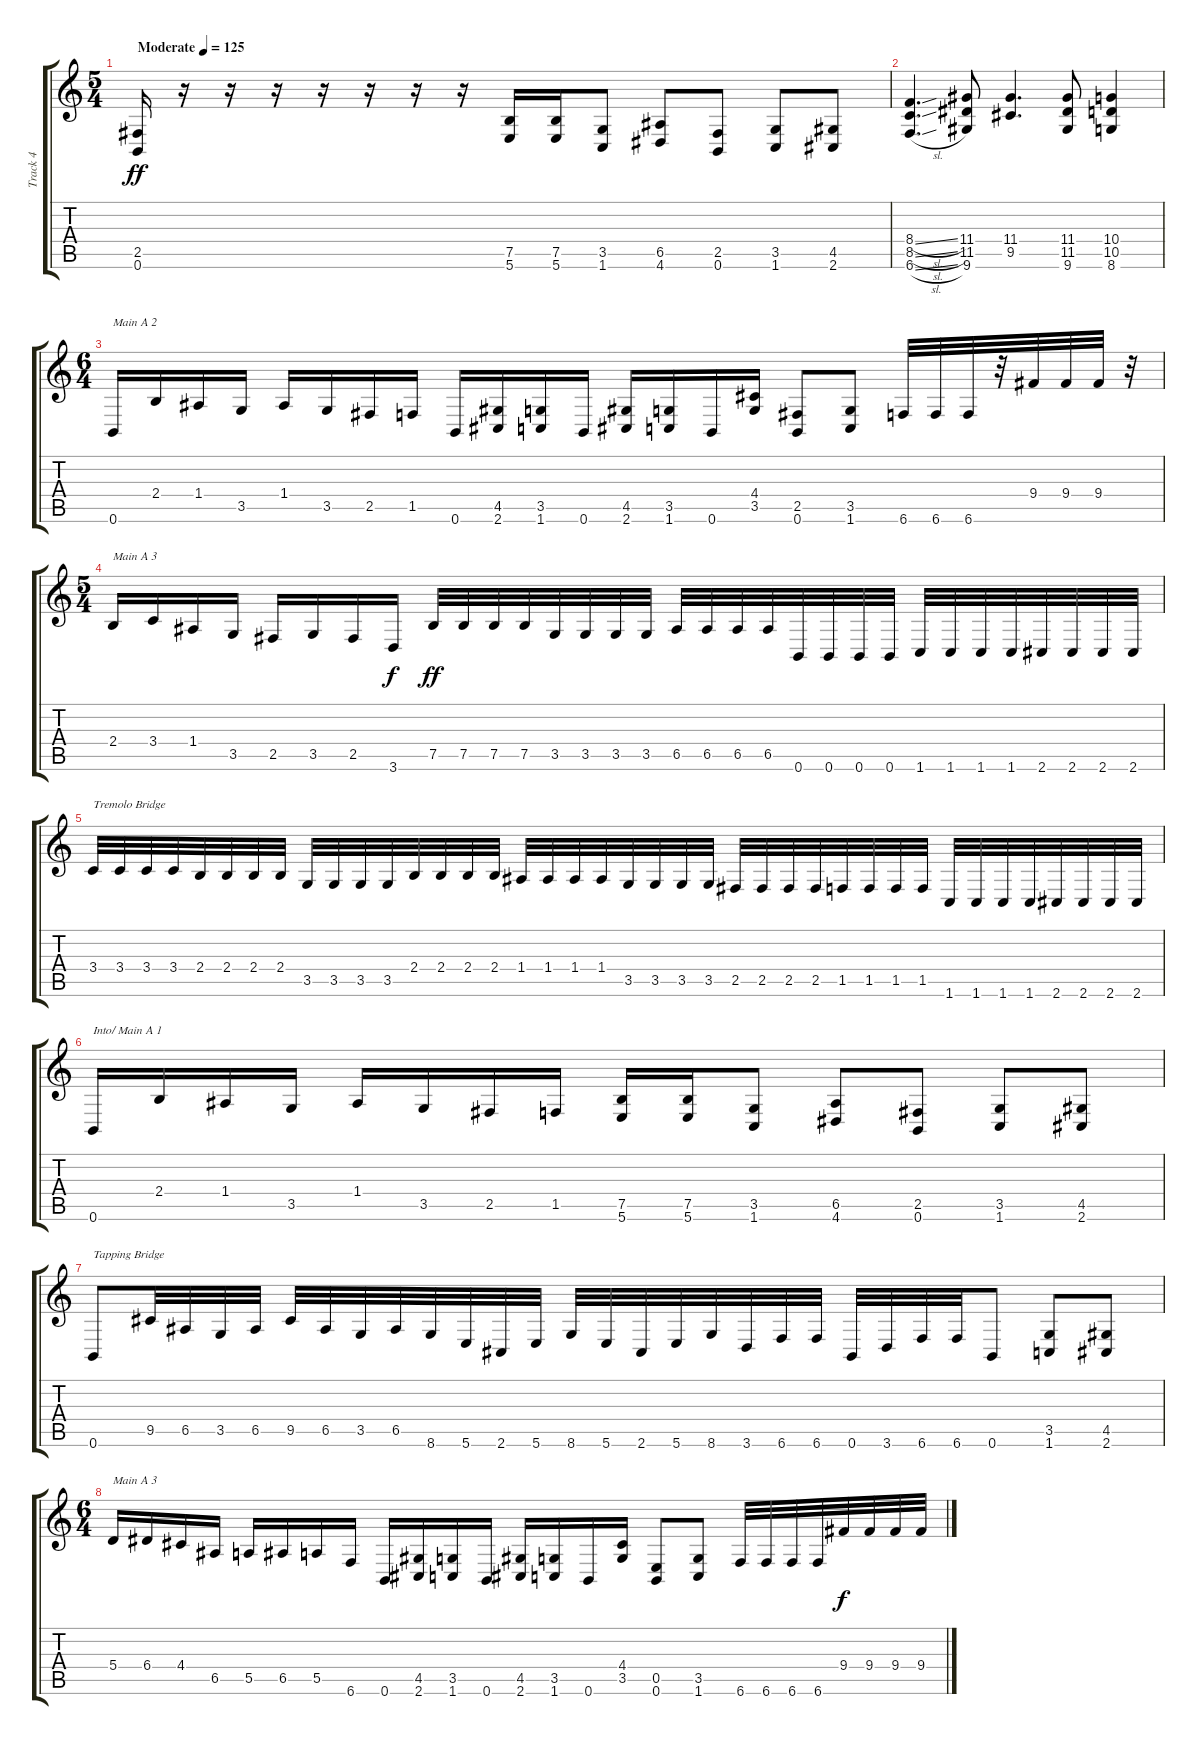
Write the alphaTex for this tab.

\track ("Track 4" "Track 4") {instrument distortionguitar}
\staff {score tabs}
\tuning (B3 Gb3 D3 A2 E2 B1) {hide}
\ts (5 4)
\tempo (125 "Moderate")
\tempo 120
\tempo (125 "Moderate")
\clef g2
\ks c
(2.5 0.6).16{dy ff volume 16 instrument distortionguitar} r.16 r.16 r.16 r.16 r.16 r.16 r.16 (7.5 5.6).16 (7.5 5.6).16 (3.5 1.6).8 (6.5 4.6).8 (2.5 0.6).8 (3.5 1.6).8 (4.5 2.6).8 |
(8.4{sl} 8.5{sl} 6.6{sl}).4{d} (11.4 11.5 9.6).8 (11.4 9.5).4{d} (11.4 11.5 9.6).8 (10.4 10.5 8.6).4 |
\ts (6 4)
0.6.16{txt "Main A 2"} 2.4.16 1.4.16 3.5.16 1.4.16 3.5.16 2.5.16 1.5.16 0.6.16 (4.5 2.6).16 (3.5 1.6).16 0.6.16 (4.5 2.6).16 (3.5 1.6).16 0.6.16 (4.4 3.5).16 (2.5 0.6).8 (3.5 1.6).8 6.6.32 6.6.32 6.6.32 r.32 9.4.32 9.4.32 9.4.32 r.32 |
\ts (5 4)
2.4.16{txt "Main A 3"} 3.4.16 1.4.16 3.5.16 2.5.16 3.5.16 2.5.16 3.6.16{dy f} 7.5.32{dy ff} 7.5.32 7.5.32 7.5.32 3.5.32 3.5.32 3.5.32 3.5.32 6.5.32 6.5.32 6.5.32 6.5.32 0.6.32 0.6.32 0.6.32 0.6.32 1.6.32 1.6.32 1.6.32 1.6.32 2.6.32 2.6.32 2.6.32 2.6.32 |
3.4.32{txt "Tremolo Bridge"} 3.4.32 3.4.32 3.4.32 2.4.32 2.4.32 2.4.32 2.4.32 3.5.32 3.5.32 3.5.32 3.5.32 2.4.32 2.4.32 2.4.32 2.4.32 1.4.32 1.4.32 1.4.32 1.4.32 3.5.32 3.5.32 3.5.32 3.5.32 2.5.32 2.5.32 2.5.32 2.5.32 1.5.32 1.5.32 1.5.32 1.5.32 1.6.32 1.6.32 1.6.32 1.6.32 2.6.32 2.6.32 2.6.32 2.6.32 |
0.6.16{txt "Into/ Main A 1"} 2.4.16 1.4.16 3.5.16 1.4.16 3.5.16 2.5.16 1.5.16 (7.5 5.6).16 (7.5 5.6).16 (3.5 1.6).8 (6.5 4.6).8 (2.5 0.6).8 (3.5 1.6).8 (4.5 2.6).8 |
0.6.8{txt "Tapping Bridge"} 9.5.32 6.5.32 3.5.32 6.5.32 9.5.32 6.5.32 3.5.32 6.5.32 8.6.32 5.6.32 2.6.32 5.6.32 8.6.32 5.6.32 2.6.32 5.6.32 8.6.32 3.6.32 6.6.32 6.6.32 0.6.32 3.6.32 6.6.32 6.6.32 0.6.8 (3.5 1.6).8 (4.5 2.6).8 |
\ts (6 4)
5.4.16{txt "Main A 3"} 6.4.16 4.4.16 6.5.16 5.5.16 6.5.16 5.5.16 6.6.16 0.6.16 (4.5 2.6).16 (3.5 1.6).16 0.6.16 (4.5 2.6).16 (3.5 1.6).16 0.6.16 (4.4 3.5).16 (0.5 0.6).8 (3.5 1.6).8 6.6.32 6.6.32 6.6.32 6.6.32 9.4.32{dy f} 9.4.32 9.4.32 9.4.32
